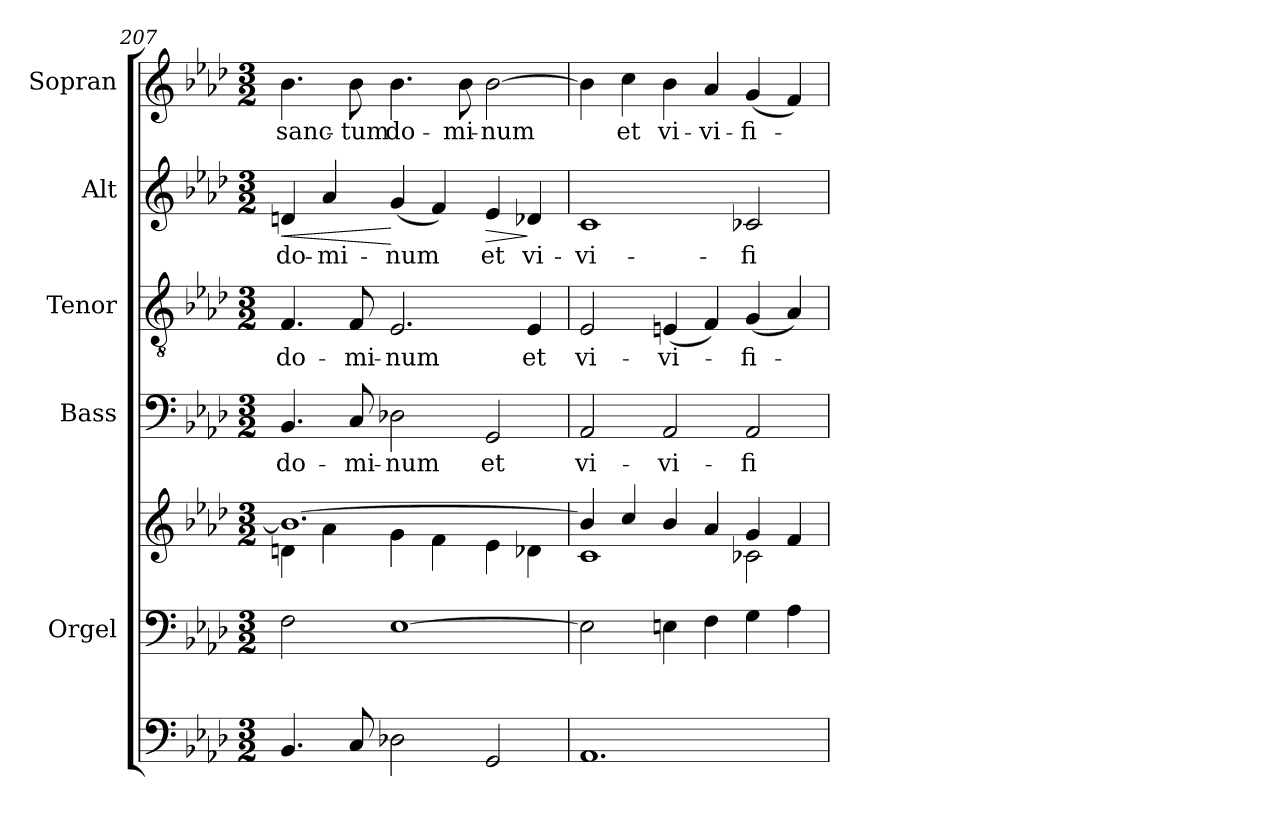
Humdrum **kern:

**kern	**kern	**kern	**kern	**text	**kern	**text	**kern	**text	**dynam	**kern	**text
*part6	*part5	*part5	*part4	*part4	*part3	*part3	*part2	*part2	*part2	*part1	*part1
*staff7	*staff6	*staff5	*staff4	*staff4	*staff3	*staff3	*staff2	*staff2	*staff2	*staff1	*staff1
*	*I"Orgel	*	*I"Bass	*	*I"Tenor	*	*I"Alt	*	*	*I"Sopran	*
*	*I'Org.	*	*I'B	*	*I'T	*	*I'A	*	*	*I'S	*
*clefF4	*clefF4	*clefG2	*clefF4	*	*clefGv2	*	*clefG2	*	*	*clefG2	*
*ITrd7c12	*	*	*	*	*	*	*	*	*	*	*
*k[b-e-a-d-]	*k[b-e-a-d-]	*k[b-e-a-d-]	*k[b-e-a-d-]	*	*k[b-e-a-d-]	*	*k[b-e-a-d-]	*	*	*k[b-e-a-d-]	*
*A-:	*A-:	*A-:	*A-:	*	*A-:	*	*A-:	*	*	*A-:	*
*M3/2	*M3/2	*M3/2	*M3/2	*	*M3/2	*	*M3/2	*	*	*M3/2	*
=207	=207	=207	=207	=207	=207	=207	=207	=207	=207	=207	=207
*	*	*^	*	*	*	*	*	*	*	*	*
!	!	!	!	!	!LO:LY:b	!	!LO:LY:b	!	!LO:LY:b	!LO:HP:b	!	!LO:LY:b
4.BBB-/	2F\	1.b-_	4dn\	4.BB-/	do-	4.F/	do-	4dn/	do-	<	4.b-\	sanc-
!	!	!	!	!	!	!	!	!	!LO:LY:b	!	!	!
.	.	.	4a-\	.	.	.	.	4a-/	-mi-	.	.	.
!	!	!	!	!	!LO:LY:b	!	!LO:LY:b	!	!	!	!	!LO:LY:b
8CC/	.	.	.	8C/	-mi-	8F/	-mi-	.	.	.	8b-\	-tum
!	!	!	!	!	!LO:LY:b	!	!LO:LY:b	!	!LO:LY:b	!	!	!LO:LY:b
2DD-X\	[1E-	.	4g\	2D-X\	-num	2.E-/	-num	(<4g/	-num	[	4.b-\	do-
.	.	.	4f\	.	.	.	.	4f/)	.	.	.	.
!	!	!	!	!	!	!	!	!	!	!	!	!LO:LY:b
.	.	.	.	.	.	.	.	.	.	.	8b-\	-mi-
!	!	!	!	!	!LO:LY:b	!	!	!	!LO:LY:b	!LO:HP:b	!	!LO:LY:b
2GGG/	.	.	4e-\	2GG/	et	.	.	4e-/	et	>	[2b-\	-num
!	!	!	!	!	!	!	!LO:LY:b	!	!LO:LY:b	!	!	!
.	.	.	4d-X\	.	.	4E-/	et	4d-X/	vi-	]	.	.
=208	=208	=208	=208	=208	=208	=208	=208	=208	=208	=208	=208	=208
!	!	!	!	!	!LO:LY:b	!	!LO:LY:b	!	!LO:LY:b	!	!	!
1.AAA-	2E-\]	4b-/]	1c	2AA-/	vi-	2E-/	vi-	1c	-vi-	.	4b-\]	.
!	!	!	!	!	!	!	!	!	!	!	!	!LO:LY:b
.	.	4cc/	.	.	.	.	.	.	.	.	4cc\	et
!	!	!	!	!	!LO:LY:b	!	!LO:LY:b	!	!	!	!	!LO:LY:b
.	4En\	4b-/	.	2AA-/	-vi-	(<4En/	-vi-	.	.	.	4b-\	vi-
!	!	!	!	!	!	!	!	!	!	!	!	!LO:LY:b
.	4F\	4a-/	.	.	.	4F/)	.	.	.	.	4a-/	-vi-
!	!	!	!	!	!LO:LY:b	!	!LO:LY:b	!	!LO:LY:b	!	!	!LO:LY:b
.	4G\	4g/	2c-X\	2AA-/	-fi-	(<4G/	-fi-	2c-X/	-fi-	.	(<4g/	-fi-
.	4A-\	4f/	.	.	.	4A-/)	.	.	.	.	4f/)	.
*	*	*v	*v	*	*	*	*	*	*	*	*	*
=	=	=	=	=	=	=	=	=	=	=	=
*-	*-	*-	*-	*-	*-	*-	*-	*-	*-	*-	*-
